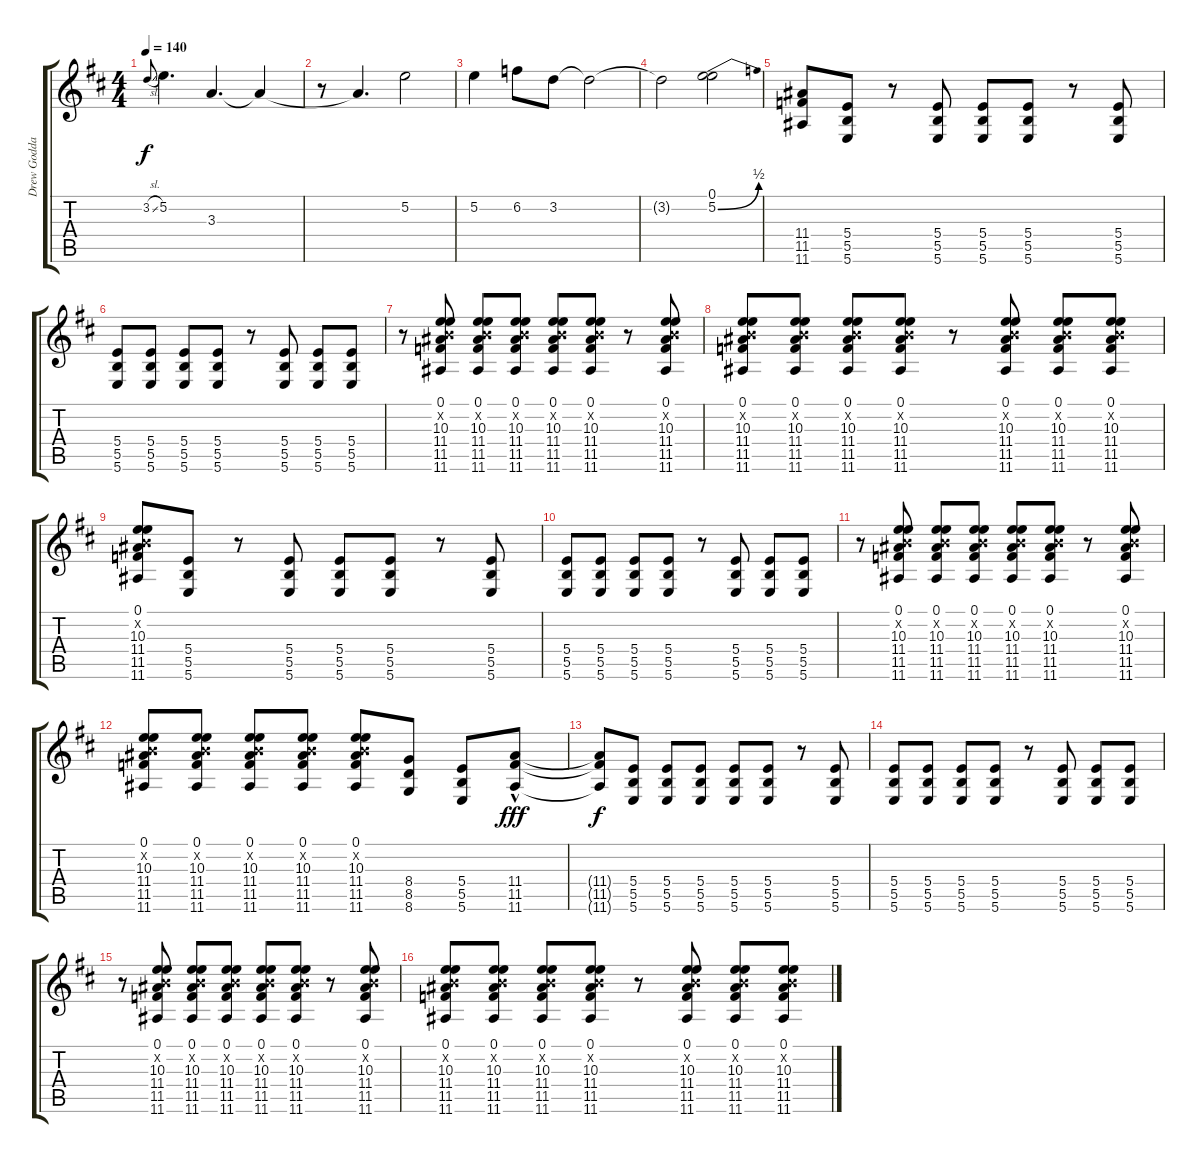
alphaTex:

\track ("Drew Goddard (Alt. Karn tun)" "Drew Godda") {instrument overdrivenguitar}
\staff {score tabs}
\tuning (E4 B3 Gb3 B2 Gb2 B1) {hide}
\ts (4 4)
\tempo 140
\clef g2
\ks bminor
3.2{sl}.8{gr onbeat dy f} 5.2.4{d} 3.3.4{d} 3.3{t}.4 |
r.8 3.3{t}.4{d} 5.2.2 |
5.2.4 6.2.8 3.2.8 3.2{t}.2 |
3.2{t}.2 (0.1 5.2{be (bend 0 0 60 2)}).2 |
(11.4 11.5 11.6).8 (5.4 5.5 5.6).8 r.8 (5.4 5.5 5.6).8 (5.4 5.5 5.6).8 (5.4 5.5 5.6).8 r.8 (5.4 5.5 5.6).8 |
(5.4 5.5 5.6).8 (5.4 5.5 5.6).8 (5.4 5.5 5.6).8 (5.4 5.5 5.6).8 r.8 (5.4 5.5 5.6).8 (5.4 5.5 5.6).8 (5.4 5.5 5.6).8 |
r.8 (0.1 0.2{x} 10.3 11.4 11.5 11.6).8 (0.1 0.2{x} 10.3 11.4 11.5 11.6).8 (0.1 0.2{x} 10.3 11.4 11.5 11.6).8 (0.1 0.2{x} 10.3 11.4 11.5 11.6).8 (0.1 0.2{x} 10.3 11.4 11.5 11.6).8 r.8 (0.1 0.2{x} 10.3 11.4 11.5 11.6).8 |
(0.1 0.2{x} 10.3 11.4 11.5 11.6).8 (0.1 0.2{x} 10.3 11.4 11.5 11.6).8 (0.1 0.2{x} 10.3 11.4 11.5 11.6).8 (0.1 0.2{x} 10.3 11.4 11.5 11.6).8 r.8 (0.1 0.2{x} 10.3 11.4 11.5 11.6).8 (0.1 0.2{x} 10.3 11.4 11.5 11.6).8 (0.1 0.2{x} 10.3 11.4 11.5 11.6).8 |
(0.1 0.2{x} 10.3 11.4 11.5 11.6).8 (5.4 5.5 5.6).8 r.8 (5.4 5.5 5.6).8 (5.4 5.5 5.6).8 (5.4 5.5 5.6).8 r.8 (5.4 5.5 5.6).8 |
(5.4 5.5 5.6).8 (5.4 5.5 5.6).8 (5.4 5.5 5.6).8 (5.4 5.5 5.6).8 r.8 (5.4 5.5 5.6).8 (5.4 5.5 5.6).8 (5.4 5.5 5.6).8 |
r.8 (0.1 0.2{x} 10.3 11.4 11.5 11.6).8 (0.1 0.2{x} 10.3 11.4 11.5 11.6).8 (0.1 0.2{x} 10.3 11.4 11.5 11.6).8 (0.1 0.2{x} 10.3 11.4 11.5 11.6).8 (0.1 0.2{x} 10.3 11.4 11.5 11.6).8 r.8 (0.1 0.2{x} 10.3 11.4 11.5 11.6).8 |
(0.1 0.2{x} 10.3 11.4 11.5 11.6).8 (0.1 0.2{x} 10.3 11.4 11.5 11.6).8 (0.1 0.2{x} 10.3 11.4 11.5 11.6).8 (0.1 0.2{x} 10.3 11.4 11.5 11.6).8 (0.1 0.2{x} 10.3 11.4 11.5 11.6).8 (8.4 8.5 8.6).8 (5.4 5.5 5.6).8 (11.4{hac} 11.5{hac} 11.6{hac}).8{dy fff} |
(11.4{t} 11.5{t} 11.6{t}).8{dy f} (5.4 5.5 5.6).8 (5.4 5.5 5.6).8 (5.4 5.5 5.6).8 (5.4 5.5 5.6).8 (5.4 5.5 5.6).8 r.8 (5.4 5.5 5.6).8 |
(5.4 5.5 5.6).8 (5.4 5.5 5.6).8 (5.4 5.5 5.6).8 (5.4 5.5 5.6).8 r.8 (5.4 5.5 5.6).8 (5.4 5.5 5.6).8 (5.4 5.5 5.6).8 |
r.8 (0.1 0.2{x} 10.3 11.4 11.5 11.6).8 (0.1 0.2{x} 10.3 11.4 11.5 11.6).8 (0.1 0.2{x} 10.3 11.4 11.5 11.6).8 (0.1 0.2{x} 10.3 11.4 11.5 11.6).8 (0.1 0.2{x} 10.3 11.4 11.5 11.6).8 r.8 (0.1 0.2{x} 10.3 11.4 11.5 11.6).8 |
(0.1 0.2{x} 10.3 11.4 11.5 11.6).8 (0.1 0.2{x} 10.3 11.4 11.5 11.6).8 (0.1 0.2{x} 10.3 11.4 11.5 11.6).8 (0.1 0.2{x} 10.3 11.4 11.5 11.6).8 r.8 (0.1 0.2{x} 10.3 11.4 11.5 11.6).8 (0.1 0.2{x} 10.3 11.4 11.5 11.6).8 (0.1 0.2{x} 10.3 11.4 11.5 11.6).8
